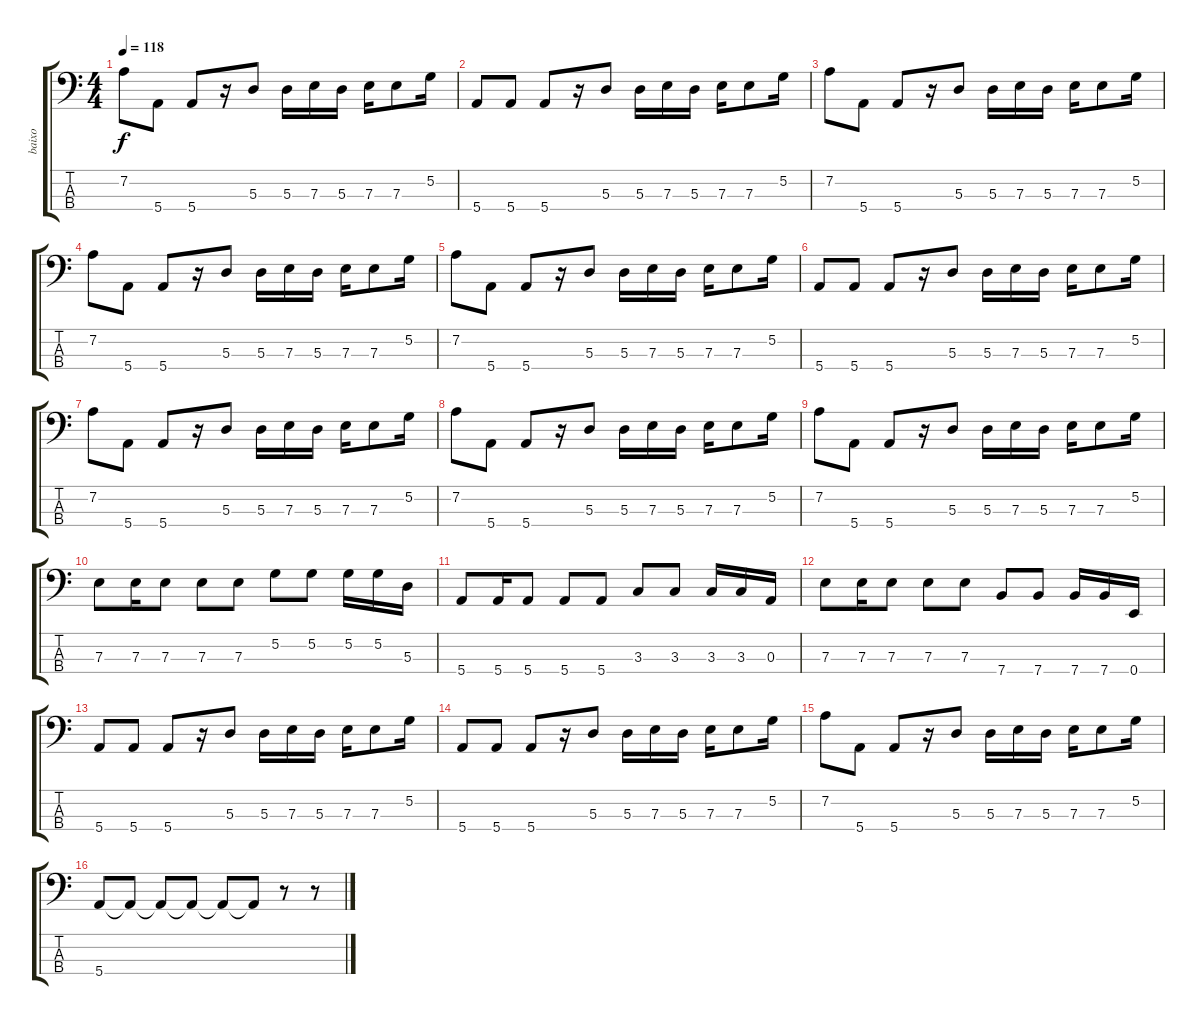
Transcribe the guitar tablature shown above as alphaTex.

\track ("baixo" "baixo") {instrument electricbassfinger}
\staff {score tabs}
\tuning (G2 D2 A1 E1) {hide}
\ts (4 4)
\tempo 118
\clef f4
\ks c
7.2.8{dy f} 5.4.8 5.4.8 r.16 5.3.8 5.3.16 7.3.16 5.3.16 7.3.16 7.3.8 5.2.16 |
\section ("" "")
5.4.8 5.4.8 5.4.8 r.16 5.3.8 5.3.16 7.3.16 5.3.16 7.3.16 7.3.8 5.2.16 |
7.2.8 5.4.8 5.4.8 r.16 5.3.8 5.3.16 7.3.16 5.3.16 7.3.16 7.3.8 5.2.16 |
7.2.8 5.4.8 5.4.8 r.16 5.3.8 5.3.16 7.3.16 5.3.16 7.3.16 7.3.8 5.2.16 |
7.2.8 5.4.8 5.4.8 r.16 5.3.8 5.3.16 7.3.16 5.3.16 7.3.16 7.3.8 5.2.16 |
\section ("" "")
5.4.8 5.4.8 5.4.8 r.16 5.3.8 5.3.16 7.3.16 5.3.16 7.3.16 7.3.8 5.2.16 |
7.2.8 5.4.8 5.4.8 r.16 5.3.8 5.3.16 7.3.16 5.3.16 7.3.16 7.3.8 5.2.16 |
7.2.8 5.4.8 5.4.8 r.16 5.3.8 5.3.16 7.3.16 5.3.16 7.3.16 7.3.8 5.2.16 |
7.2.8 5.4.8 5.4.8 r.16 5.3.8 5.3.16 7.3.16 5.3.16 7.3.16 7.3.8 5.2.16 |
7.3.8 7.3.16 7.3.8 7.3.8 7.3.8 5.2.8 5.2.8 5.2.16 5.2.16 5.3.16 |
5.4.8 5.4.16 5.4.8 5.4.8 5.4.8 3.3.8 3.3.8 3.3.16 3.3.16 0.3.16 |
7.3.8 7.3.16 7.3.8 7.3.8 7.3.8 7.4.8 7.4.8 7.4.16 7.4.16 0.4.16 |
5.4.8 5.4.8 5.4.8 r.16 5.3.8 5.3.16 7.3.16 5.3.16 7.3.16 7.3.8 5.2.16 |
5.4.8 5.4.8 5.4.8 r.16 5.3.8 5.3.16 7.3.16 5.3.16 7.3.16 7.3.8 5.2.16 |
7.2.8 5.4.8 5.4.8 r.16 5.3.8 5.3.16 7.3.16 5.3.16 7.3.16 7.3.8 5.2.16 |
5.4.8 5.4{t}.8 5.4{t}.8 5.4{t}.8 5.4{t}.8 5.4{t}.8 r.8 r.8
